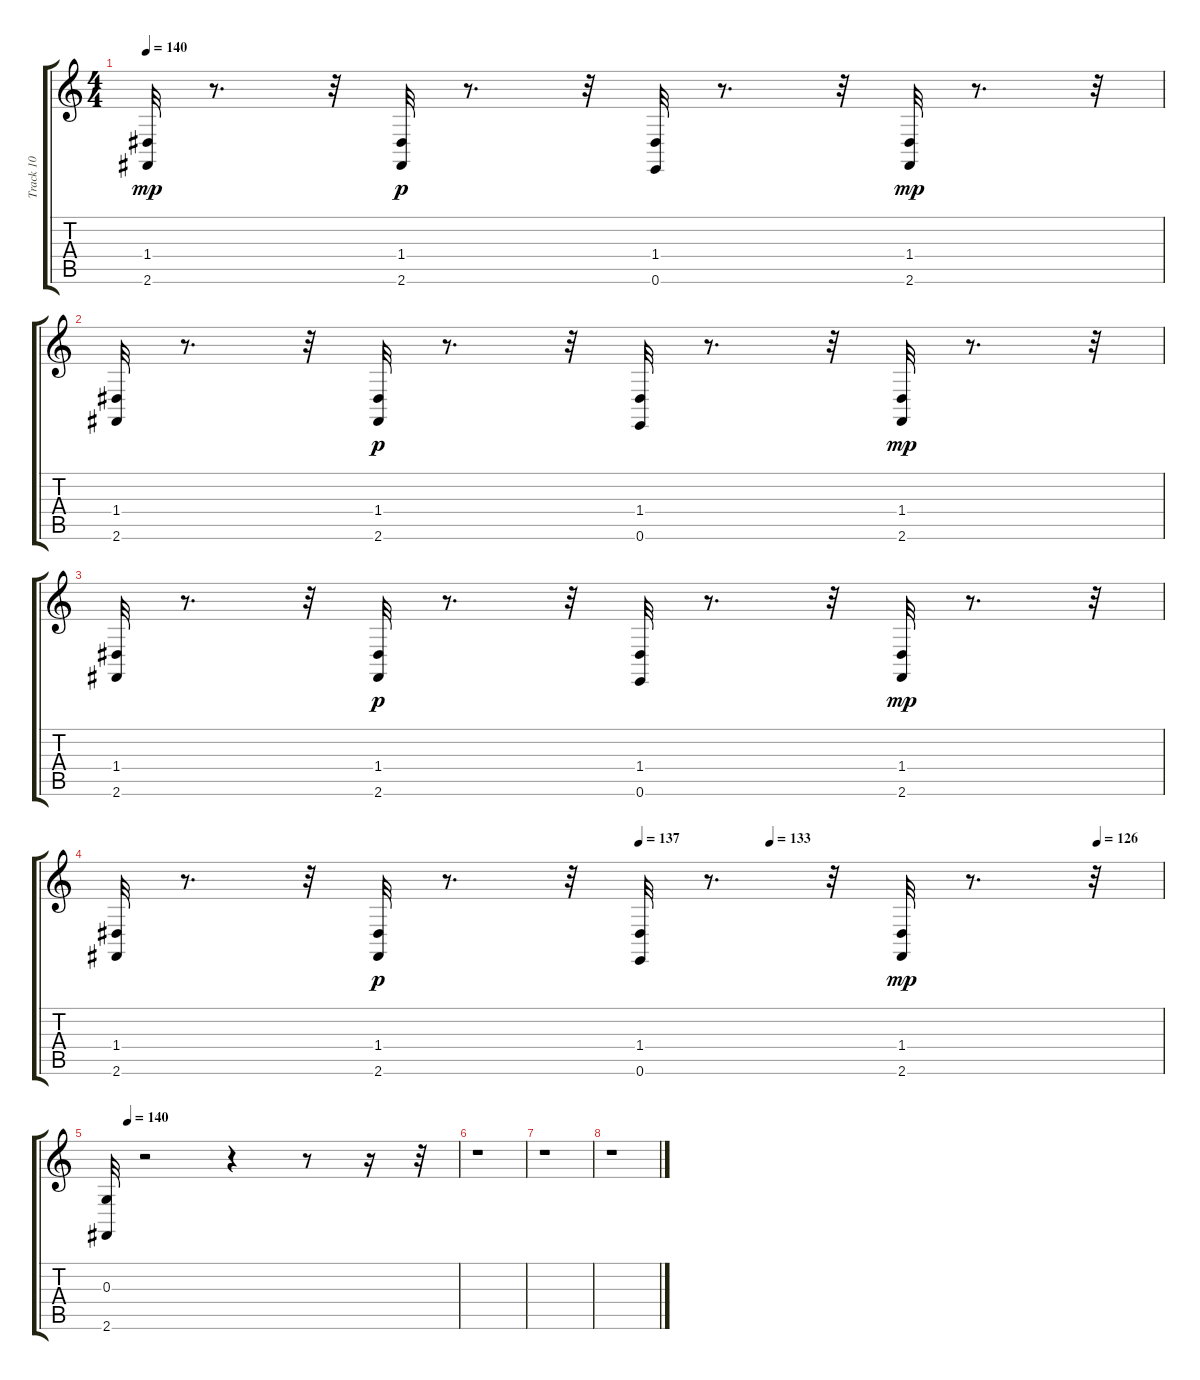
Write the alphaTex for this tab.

\track ("Track 10" "Track 10") {instrument celesta}
\staff {score tabs}
\tuning (E4 B3 G3 D3 A2 E2) {hide}
\ts (4 4)
\tempo 140
\clef g2
\ks c
(1.4 2.6).32{dy mp} r.8{d} r.32 (1.4 2.6).32{dy p} r.8{d} r.32 (1.4 0.6).32 r.8{d} r.32 (1.4 2.6).32{dy mp} r.8{d} r.32 |
(1.4 2.6).32 r.8{d} r.32 (1.4 2.6).32{dy p} r.8{d} r.32 (1.4 0.6).32 r.8{d} r.32 (1.4 2.6).32{dy mp} r.8{d} r.32 |
(1.4 2.6).32 r.8{d} r.32 (1.4 2.6).32{dy p} r.8{d} r.32 (1.4 0.6).32 r.8{d} r.32 (1.4 2.6).32{dy mp} r.8{d} r.32 |
\tempo (137 0.5)
\tempo (133 0.625)
\tempo (126 0.9375)
(1.4 2.6).32 r.8{d} r.32 (1.4 2.6).32{dy p} r.8{d} r.32 (1.4 0.6).32 r.8{d} r.32 (1.4 2.6).32{dy mp} r.8{d} r.32 |
\tempo (140 0.0625)
(0.3 2.6).32 r.2 r.4 r.8 r.16 r.32 |
r.1 |
r.1 |
r.1
